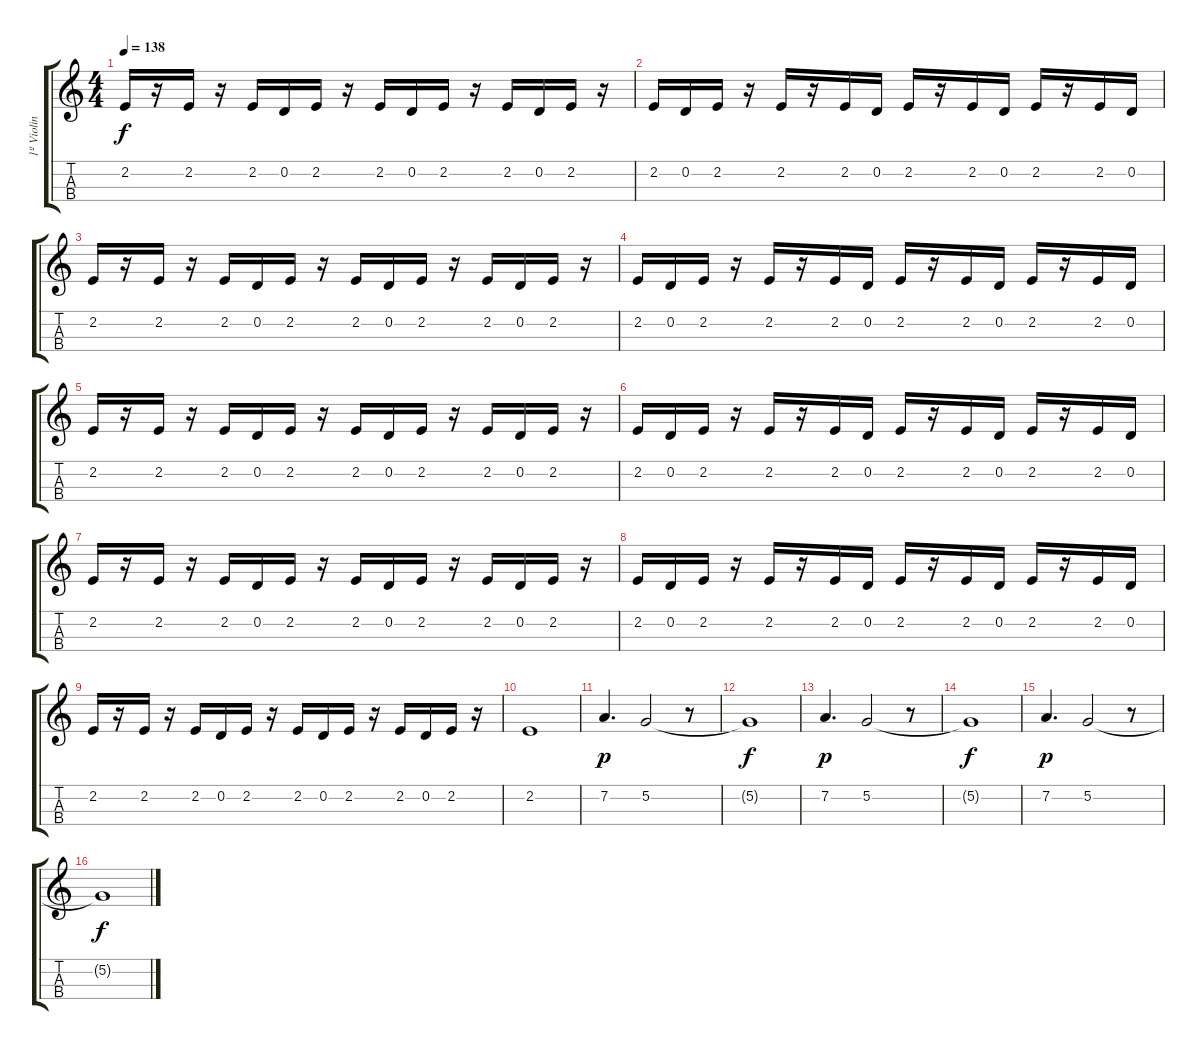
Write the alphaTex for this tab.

\track ("1º Violin" "1º Violin") {instrument violin}
\staff {score tabs}
\tuning (A4 D4 G3 C3) {hide}
\ts (4 4)
\tempo 138
\clef g2
\ks c
2.2.16{dy f} r.16 2.2.16 r.16 2.2.16 0.2.16 2.2.16 r.16 2.2.16 0.2.16 2.2.16 r.16 2.2.16 0.2.16 2.2.16 r.16 |
2.2.16 0.2.16 2.2.16 r.16 2.2.16 r.16 2.2.16 0.2.16 2.2.16 r.16 2.2.16 0.2.16 2.2.16 r.16 2.2.16 0.2.16 |
2.2.16 r.16 2.2.16 r.16 2.2.16 0.2.16 2.2.16 r.16 2.2.16 0.2.16 2.2.16 r.16 2.2.16 0.2.16 2.2.16 r.16 |
2.2.16 0.2.16 2.2.16 r.16 2.2.16 r.16 2.2.16 0.2.16 2.2.16 r.16 2.2.16 0.2.16 2.2.16 r.16 2.2.16 0.2.16 |
2.2.16 r.16 2.2.16 r.16 2.2.16 0.2.16 2.2.16 r.16 2.2.16 0.2.16 2.2.16 r.16 2.2.16 0.2.16 2.2.16 r.16 |
2.2.16 0.2.16 2.2.16 r.16 2.2.16 r.16 2.2.16 0.2.16 2.2.16 r.16 2.2.16 0.2.16 2.2.16 r.16 2.2.16 0.2.16 |
2.2.16 r.16 2.2.16 r.16 2.2.16 0.2.16 2.2.16 r.16 2.2.16 0.2.16 2.2.16 r.16 2.2.16 0.2.16 2.2.16 r.16 |
2.2.16 0.2.16 2.2.16 r.16 2.2.16 r.16 2.2.16 0.2.16 2.2.16 r.16 2.2.16 0.2.16 2.2.16 r.16 2.2.16 0.2.16 |
2.2.16 r.16 2.2.16 r.16 2.2.16 0.2.16 2.2.16 r.16 2.2.16 0.2.16 2.2.16 r.16 2.2.16 0.2.16 2.2.16 r.16 |
2.2.1 |
7.2.4{d dy p} 5.2.2 r.8 |
5.2{t}.1{dy f} |
7.2.4{d dy p} 5.2.2 r.8 |
5.2{t}.1{dy f} |
7.2.4{d dy p} 5.2.2 r.8 |
5.2{t}.1{dy f}
